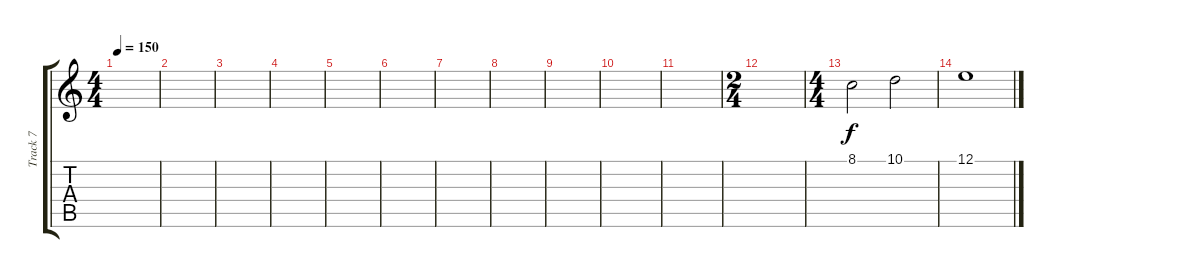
\track ("Track 7" "Track 7") {instrument stringensemble1}
\staff {score tabs}
\tuning (E4 B3 G3 D3 A2 E2) {hide}
\ts (4 4)
\tempo 150
\clef g2
\ks c
|
|
|
|
|
|
|
|
|
|
|
\ts (2 4)
|
\ts (4 4)
8.1.2{dy f instrument fx6goblins} 10.1.2 |
12.1.1
